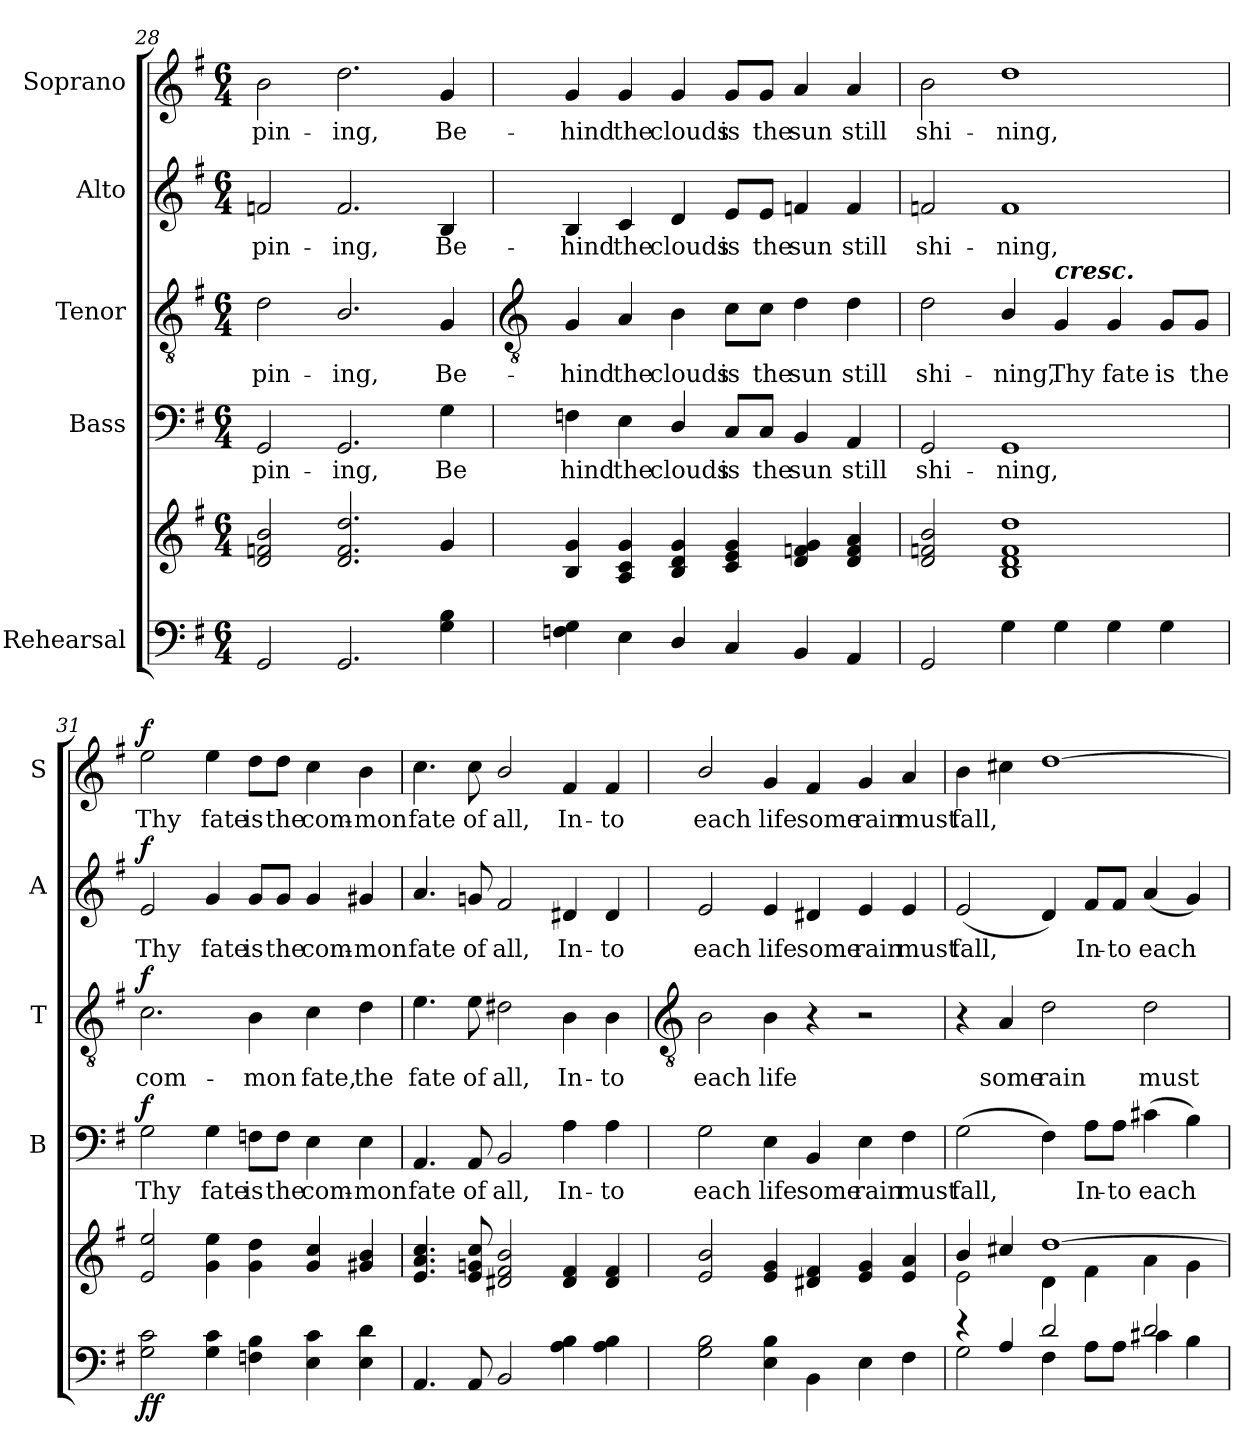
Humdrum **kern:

**kern	**kern	**dynam	**kern	**text	**dynam	**kern	**text	**dynam	**kern	**text	**dynam	**kern	**text	**dynam
*part5	*part5	*part5	*part4	*part4	*part4	*part3	*part3	*part3	*part2	*part2	*part2	*part1	*part1	*part1
*staff6	*staff5	*staff5/6	*staff4	*staff4	*staff4	*staff3	*staff3	*staff3	*staff2	*staff2	*staff2	*staff1	*staff1	*staff1
*I"Rehearsal	*	*	*I"Bass	*	*	*I"Tenor	*	*	*I"Alto	*	*	*I"Soprano	*	*
*	*	*	*I'B	*	*	*I'T	*	*	*I'A	*	*	*I'S	*	*
*clefF4	*clefG2	*	*clefF4	*	*	*clefGv2	*	*	*clefG2	*	*	*clefG2	*	*
*k[f#]	*k[f#]	*	*k[f#]	*	*	*k[f#]	*	*	*k[f#]	*	*	*k[f#]	*	*
*G:	*G:	*	*G:	*	*	*G:	*	*	*G:	*	*	*G:	*	*
*M6/4	*M6/4	*	*M6/4	*	*	*M6/4	*	*	*M6/4	*	*	*M6/4	*	*
=28	=28	=28	=28	=28	=28	=28	=28	=28	=28	=28	=28	=28	=28	=28
!	!	!	!	!LO:LY:b	!	!	!LO:LY:b	!	!	!LO:LY:b	!	!	!LO:LY:b	!
2GG	2d 2fn 2b	.	2GG	-pin-	.	2d	-pin-	.	2fn	-pin-	.	2b	-pin-	.
!	!	!	!	!LO:LY:b	!	!	!LO:LY:b	!	!	!LO:LY:b	!	!	!LO:LY:b	!
2.GG	2.d 2.f 2.dd	.	2.GG	-ing,	.	2.B/	-ing,	.	2.f	-ing,	.	2.dd	-ing,	.
!	!	!	!	!LO:LY:b	!	!	!LO:LY:b	!	!	!LO:LY:b	!	!	!LO:LY:b	!
4G 4B	4g	.	4G	Be	.	4G	Be-	.	4B	Be-	.	4g	Be-	.
!!LO:LB:g=z
=29	=29	=29	=29	=29	=29	=29	=29	=29	=29	=29	=29	=29	=29	=29
*	*	*	*	*	*	*clefGv2	*	*	*	*	*	*	*	*
!	!	!	!	!LO:LY:b	!	!	!LO:LY:b	!	!	!LO:LY:b	!	!	!LO:LY:b	!
4Fn 4G	4B 4g	.	4Fn	hind	.	4G	-hind	.	4B	-hind	.	4g	-hind	.
!	!	!	!	!LO:LY:b	!	!	!LO:LY:b	!	!	!LO:LY:b	!	!	!LO:LY:b	!
4E	4A 4c 4g	.	4E	the	.	4A	the	.	4c	the	.	4g	the	.
!	!	!	!	!LO:LY:b	!	!	!LO:LY:b	!	!	!LO:LY:b	!	!	!LO:LY:b	!
4D/	4B 4d 4g	.	4D/	clouds	.	4B	clouds	.	4d	clouds	.	4g	clouds	.
!	!	!	!	!LO:LY:b	!	!	!LO:LY:b	!	!	!LO:LY:b	!	!	!LO:LY:b	!
4C	4c 4e 4g	.	8C/L	is	.	8c\L	is	.	8e/L	is	.	8g/L	is	.
!	!	!	!	!LO:LY:b	!	!	!LO:LY:b	!	!	!LO:LY:b	!	!	!LO:LY:b	!
.	.	.	8C/J	the	.	8c\J	the	.	8e/J	the	.	8g/J	the	.
!	!	!	!	!LO:LY:b	!	!	!LO:LY:b	!	!	!LO:LY:b	!	!	!LO:LY:b	!
4BB	4d 4fn 4g	.	4BB	sun	.	4d	sun	.	4fn	sun	.	4a	sun	.
!	!	!	!	!LO:LY:b	!	!	!LO:LY:b	!	!	!LO:LY:b	!	!	!LO:LY:b	!
4AA	4d 4f 4a	.	4AA	still	.	4d	still	.	4f	still	.	4a	still	.
=30	=30	=30	=30	=30	=30	=30	=30	=30	=30	=30	=30	=30	=30	=30
!	!	!	!	!LO:LY:b	!	!	!LO:LY:b	!	!	!LO:LY:b	!	!	!LO:LY:b	!
2GG	2d 2fn 2b	.	2GG	shi-	.	2d	shi-	.	2fn	shi-	.	2b	shi-	.
!	!	!	!	!LO:LY:b	!	!	!LO:LY:b	!	!	!LO:LY:b	!	!	!LO:LY:b	!
4G	1B 1d 1f 1dd	.	1GG	-ning,	.	4B/	-ning,	.	1f	-ning,	.	1dd	-ning,	.
!	!	!	!	!	!	!LO:TX:a:Bi:t=cresc.	!	!	!	!	!	!	!	!
!	!	!	!	!	!	!	!LO:LY:b	!	!	!	!	!	!	!
4G	.	.	.	.	.	4G	Thy	.	.	.	.	.	.	.
!	!	!	!	!	!	!	!LO:LY:b	!	!	!	!	!	!	!
4G	.	.	.	.	.	4G	fate	.	.	.	.	.	.	.
!	!	!	!	!	!	!	!LO:LY:b	!	!	!	!	!	!	!
4G	.	.	.	.	.	8G/L	is	.	.	.	.	.	.	.
!	!	!	!	!	!	!	!LO:LY:b	!	!	!	!	!	!	!
.	.	.	.	.	.	8G/J	the	.	.	.	.	.	.	.
=31	=31	=31	=31	=31	=31	=31	=31	=31	=31	=31	=31	=31	=31	=31
!	!	!LO:DY:b=2	!	!LO:LY:b	!	!	!LO:LY:b	!	!	!LO:LY:b	!	!	!LO:LY:b	!
!	!	!LO:DY:n=1:b	!	!	!LO:DY:b	!	!	!LO:DY:b	!	!	!LO:DY:b	!	!	!LO:DY:b
2G 2c	2e 2ee	f f	2G	Thy	f	2.c	com-	f	2e	Thy	f	2ee	Thy	f
!	!	!	!	!LO:LY:b	!	!	!	!	!	!LO:LY:b	!	!	!LO:LY:b	!
4G 4c	4g 4ee	.	4G	fate	.	.	.	.	4g	fate	.	4ee	fate	.
!	!	!	!	!LO:LY:b	!	!	!LO:LY:b	!	!	!LO:LY:b	!	!	!LO:LY:b	!
4Fn 4B	4g 4dd	.	8Fn\L	is	.	4B	-mon	.	8g/L	is	.	8dd\L	is	.
!	!	!	!	!LO:LY:b	!	!	!	!	!	!LO:LY:b	!	!	!LO:LY:b	!
.	.	.	8F\J	the	.	.	.	.	8g/J	the	.	8dd\J	the	.
!	!	!	!	!LO:LY:b	!	!	!LO:LY:b	!	!	!LO:LY:b	!	!	!LO:LY:b	!
4E 4c	4g 4cc	.	4E	com-	.	4c	fate,	.	4g	com-	.	4cc	com-	.
!	!	!	!	!LO:LY:b	!	!	!LO:LY:b	!	!	!LO:LY:b	!	!	!LO:LY:b	!
4E 4d	4g#X 4b	.	4E	-mon	.	4d	the	.	4g#X	-mon	.	4b	-mon	.
=32	=32	=32	=32	=32	=32	=32	=32	=32	=32	=32	=32	=32	=32	=32
!	!	!	!	!LO:LY:b	!	!	!LO:LY:b	!	!	!LO:LY:b	!	!	!LO:LY:b	!
4.AA	4.e 4.a 4.cc	.	4.AA	fate	.	4.e	fate	.	4.a	fate	.	4.cc	fate	.
!	!	!	!	!LO:LY:b	!	!	!LO:LY:b	!	!	!LO:LY:b	!	!	!LO:LY:b	!
8AA	8e 8gn 8cc	.	8AA	of	.	8e	of	.	8gn	of	.	8cc	of	.
!	!	!	!	!LO:LY:b	!	!	!LO:LY:b	!	!	!LO:LY:b	!	!	!LO:LY:b	!
2BB	2d#X/ 2f#/ 2b/	.	2BB	all,	.	2d#X	all,	.	2f#	all,	.	2b/	all,	.
!	!	!	!	!LO:LY:b	!	!	!LO:LY:b	!	!	!LO:LY:b	!	!	!LO:LY:b	!
4A 4B	4d# 4f#	.	4A	In-	.	4B	In-	.	4d#X	In-	.	4f#	In-	.
!	!	!	!	!LO:LY:b	!	!	!LO:LY:b	!	!	!LO:LY:b	!	!	!LO:LY:b	!
4A 4B	4d# 4f#	.	4A	-to	.	4B	-to	.	4d#	-to	.	4f#	-to	.
!!LO:LB:g=z
=33	=33	=33	=33	=33	=33	=33	=33	=33	=33	=33	=33	=33	=33	=33
*	*	*	*	*	*	*clefGv2	*	*	*	*	*	*	*	*
*	*^	*	*	*	*	*	*	*	*	*	*	*	*	*
!LO:N:vis=1	!	!LO:N:vis=1	!	!	!LO:LY:b	!	!	!LO:LY:b	!	!	!LO:LY:b	!	!	!LO:LY:b	!
*^	*	*	*	*	*	*	*	*	*	*	*	*	*	*	*
1.ryy	2G 2B	2e/ 2b/	1.ryy	.	2G	each	.	2B	each	.	2e	each	.	2b/	each	.
!	!	!	!	!	!	!LO:LY:b	!	!	!LO:LY:b	!	!	!LO:LY:b	!	!	!LO:LY:b	!
.	4E 4B	4e 4g	.	.	4E	life	.	4B	life	.	4e	life	.	4g	life	.
!	!	!	!	!	!	!LO:LY:b	!	!	!	!	!	!LO:LY:b	!	!	!LO:LY:b	!
.	4BB	4d#X 4f#	.	.	4BB	some	.	4r	.	.	4d#X	some	.	4f#	some	.
!	!	!	!	!	!	!LO:LY:b	!	!	!	!	!	!LO:LY:b	!	!	!LO:LY:b	!
.	4E	4e 4g	.	.	4E	rain	.	2r	.	.	4e	rain	.	4g	rain	.
!	!	!	!	!	!	!LO:LY:b	!	!	!	!	!	!LO:LY:b	!	!	!LO:LY:b	!
.	4F#	4e 4a	.	.	4F#	must	.	.	.	.	4e	must	.	4a	must	.
=34	=34	=34	=34	=34	=34	=34	=34	=34	=34	=34	=34	=34	=34	=34	=34	=34
!	!	!	!	!	!	!LO:LY:b	!	!	!	!	!	!LO:LY:b	!	!	!LO:LY:b	!
4r	2G	4b/	2e\	.	(>2G	fall,	.	4r	.	.	(<2e	fall,	.	4b	fall,	.
!	!	!	!	!	!	!	!	!	!LO:LY:b	!	!	!	!	!	!	!
4A/	.	4cc#X/	.	.	.	.	.	4A	some	.	.	.	.	4cc#X	.	.
!	!	!	!	!	!	!	!	!	!LO:LY:b	!	!	!	!	!	!	!
2d/	4F#	[1dd	4d\	.	4F#)	.	.	2d	rain	.	4d)	.	.	[1dd	.	.
!	!	!	!	!	!	!LO:LY:b	!	!	!	!	!	!LO:LY:b	!	!	!	!
.	8AL	.	4f#\	.	8A\L	In-	.	.	.	.	8f#/L	In-	.	.	.	.
!	!	!	!	!	!	!LO:LY:b	!	!	!	!	!	!LO:LY:b	!	!	!	!
.	8AJ	.	.	.	8A\J	-to	.	.	.	.	8f#/J	-to	.	.	.	.
!	!	!	!	!	!	!LO:LY:b	!	!	!LO:LY:b	!	!	!LO:LY:b	!	!	!	!
2d/	4c#X	.	4a\	.	(>4c#X	each	.	2d	must	.	(<4a	each	.	.	.	.
.	4B	.	4g\	.	4B)	.	.	.	.	.	4g)	.	.	.	.	.
*v	*v	*	*	*	*	*	*	*	*	*	*	*	*	*	*	*
*	*v	*v	*	*	*	*	*	*	*	*	*	*	*	*	*
=	=	=	=	=	=	=	=	=	=	=	=	=	=	=
*-	*-	*-	*-	*-	*-	*-	*-	*-	*-	*-	*-	*-	*-	*-
